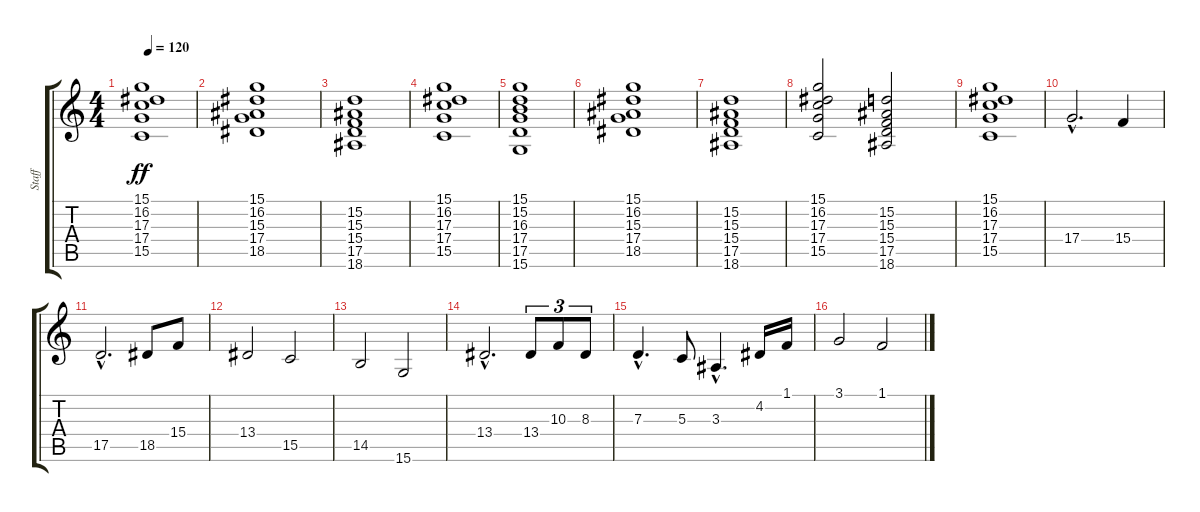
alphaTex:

\track ("Staff" "Staff") {instrument stringensemble1}
\staff {score tabs}
\tuning (E4 B3 G3 D3 A2 E2) {hide}
\ts (4 4)
\tempo 120
\clef g2
\ks c
(15.1 16.2 17.3 17.4 15.5).1{dy ff} |
(15.1 16.2 15.3 17.4 18.5).1 |
(15.2 15.3 15.4 17.5 18.6).1 |
(15.1 16.2 17.3 17.4 15.5).1 |
(15.1 15.2 16.3 17.4 17.5 15.6).1 |
(15.1 16.2 15.3 17.4 18.5).1 |
(15.2 15.3 15.4 17.5 18.6).1 |
(15.1 16.2 17.3 17.4 15.5).2 (15.2 15.3 15.4 17.5 18.6).2 |
(15.1 16.2 17.3 17.4 15.5).1 |
17.4{hac}.2{d} 15.4.4 |
17.5{hac}.2{d} 18.5.8 15.4.8 |
13.4.2 15.5.2 |
14.5.2 15.6.2 |
13.4{hac}.2{d} 13.4.8{tu (3 2)} 10.3.8{tu (3 2)} 8.3.8{tu (3 2)} |
7.3{hac}.4{d} 5.3.8 3.3{hac}.4{d} 4.2.16 1.1.16 |
3.1.2 1.1.2
